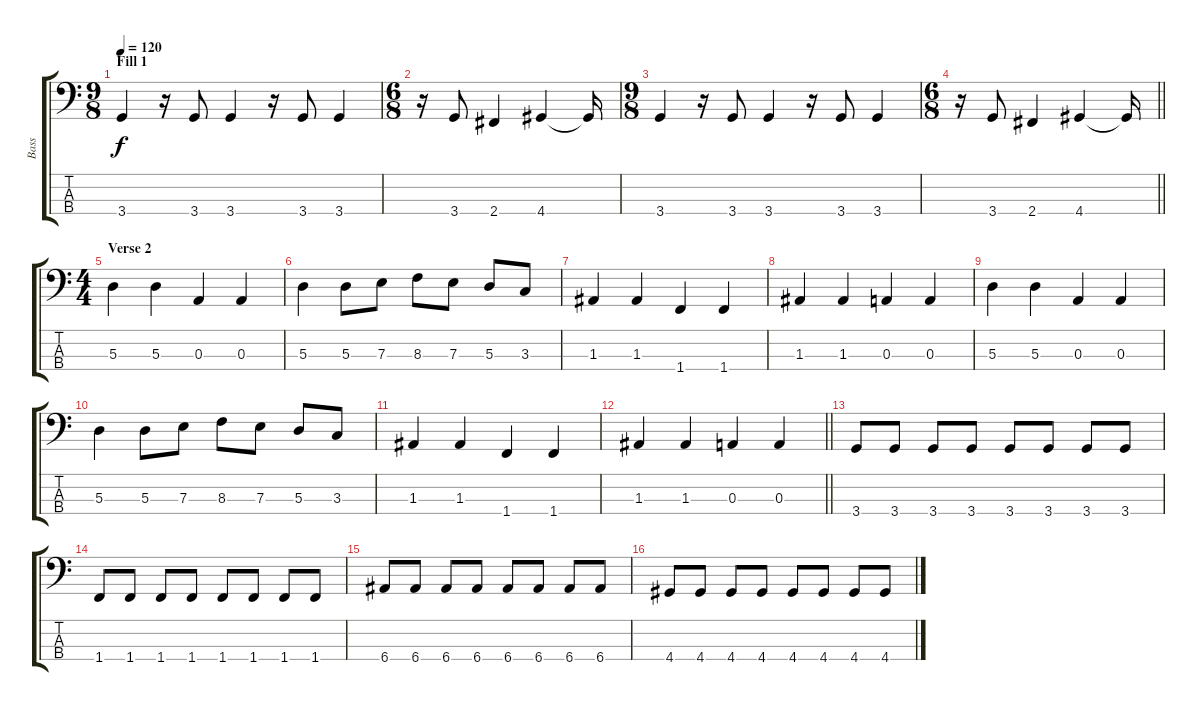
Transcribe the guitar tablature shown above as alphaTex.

\track ("Bass" "Bass") {instrument electricbasspick}
\staff {score tabs}
\tuning (G2 D2 A1 E1) {hide}
\ts (9 8)
\section ("" "Fill 1")
\tempo 120
\clef f4
\ks c
3.4.4{dy f} r.16 3.4.8 3.4.4 r.16 3.4.8 3.4.4 |
\ts (6 8)
r.16 3.4.8 2.4.4 4.4.4 4.4{t}.16 |
\ts (9 8)
3.4.4 r.16 3.4.8 3.4.4 r.16 3.4.8 3.4.4 |
\ts (6 8)
\barLineRight lightlight
r.16 3.4.8 2.4.4 4.4.4 4.4{t}.16 |
\ts (4 4)
\section ("" "Verse 2")
5.3.4 5.3.4 0.3.4 0.3.4 |
5.3.4 5.3.8 7.3.8 8.3.8 7.3.8 5.3.8 3.3.8 |
1.3.4 1.3.4 1.4.4 1.4.4 |
1.3.4 1.3.4 0.3.4 0.3.4 |
5.3.4 5.3.4 0.3.4 0.3.4 |
5.3.4 5.3.8 7.3.8 8.3.8 7.3.8 5.3.8 3.3.8 |
1.3.4 1.3.4 1.4.4 1.4.4 |
\barLineRight lightlight
1.3.4 1.3.4 0.3.4 0.3.4 |
3.4.8 3.4.8 3.4.8 3.4.8 3.4.8 3.4.8 3.4.8 3.4.8 |
1.4.8 1.4.8 1.4.8 1.4.8 1.4.8 1.4.8 1.4.8 1.4.8 |
6.4.8 6.4.8 6.4.8 6.4.8 6.4.8 6.4.8 6.4.8 6.4.8 |
4.4.8 4.4.8 4.4.8 4.4.8 4.4.8 4.4.8 4.4.8 4.4.8
